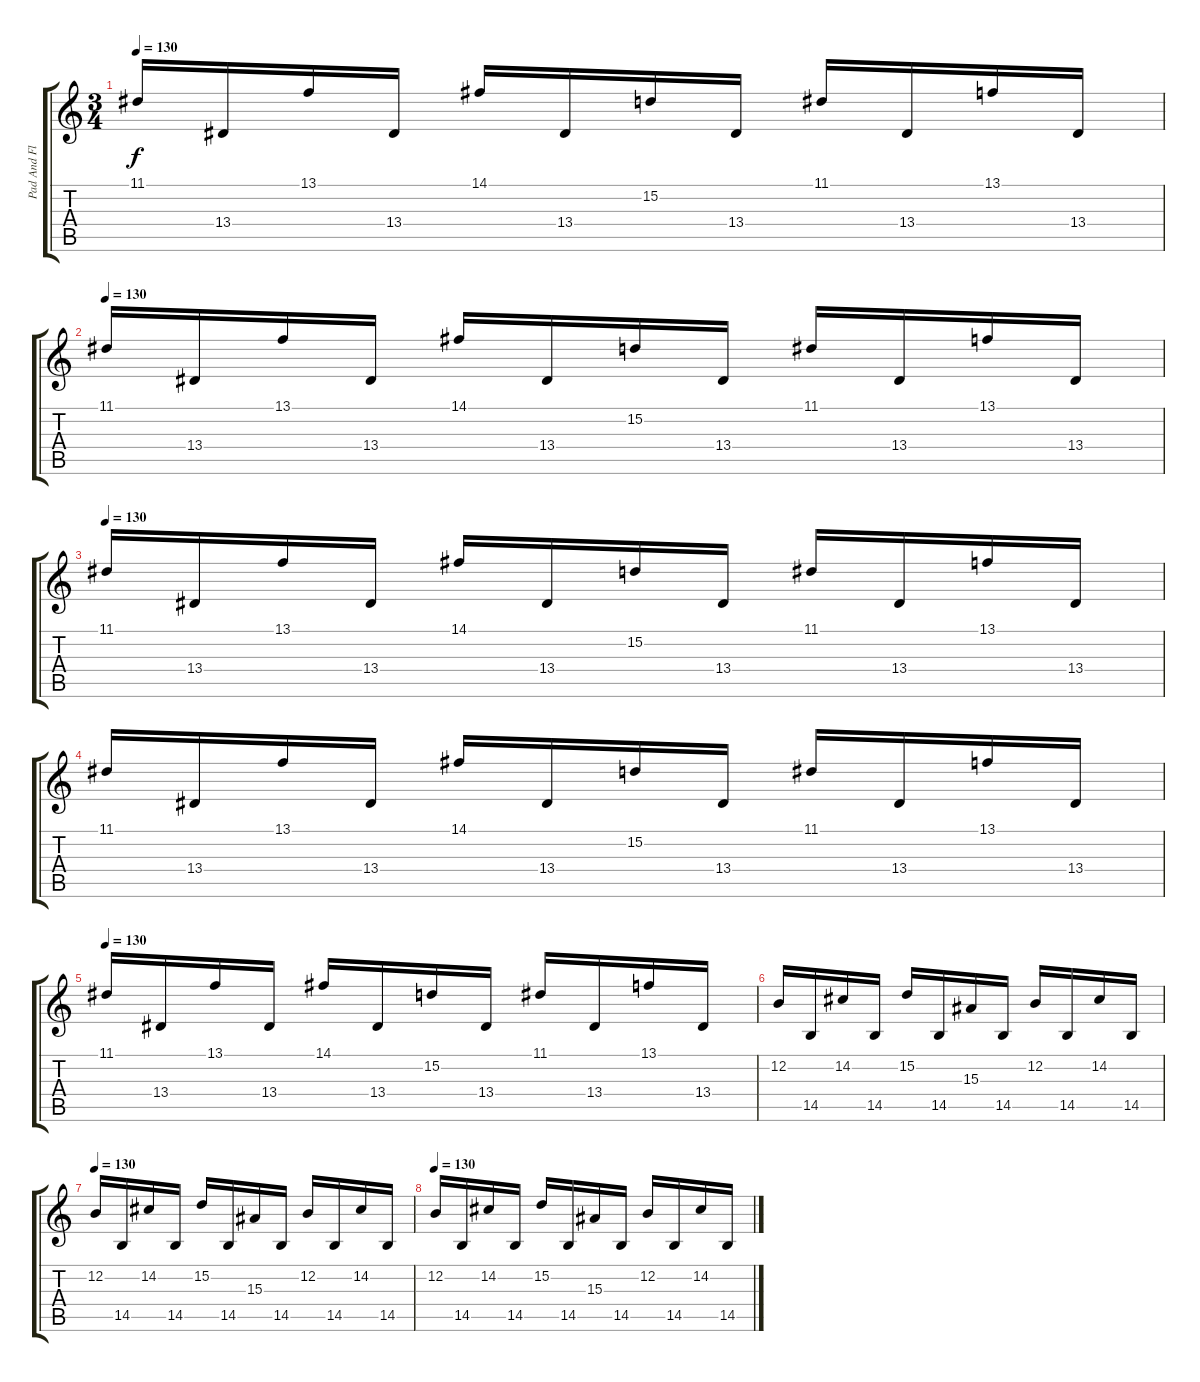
\track ("Pad And Flute" "Pad And Fl") {instrument pad1newage}
\staff {score tabs}
\tuning (E4 B3 G3 D3 A2 E2) {hide}
\ts (3 4)
\tempo 130
\clef g2
\ks c
11.1.16{dy f} 13.4.16 13.1.16 13.4.16 14.1.16 13.4.16 15.2.16 13.4.16 11.1.16 13.4.16 13.1.16 13.4.16 |
\tempo 130
11.1.16 13.4.16 13.1.16 13.4.16 14.1.16 13.4.16 15.2.16 13.4.16 11.1.16 13.4.16 13.1.16 13.4.16 |
\tempo 130
11.1.16 13.4.16 13.1.16 13.4.16 14.1.16 13.4.16 15.2.16 13.4.16 11.1.16 13.4.16 13.1.16 13.4.16 |
11.1.16 13.4.16 13.1.16 13.4.16 14.1.16 13.4.16 15.2.16 13.4.16 11.1.16 13.4.16 13.1.16 13.4.16 |
\tempo 130
11.1.16 13.4.16 13.1.16 13.4.16 14.1.16 13.4.16 15.2.16 13.4.16 11.1.16 13.4.16 13.1.16 13.4.16 |
12.2.16 14.5.16 14.2.16 14.5.16 15.2.16 14.5.16 15.3.16 14.5.16 12.2.16 14.5.16 14.2.16 14.5.16 |
\tempo 130
12.2.16 14.5.16 14.2.16 14.5.16 15.2.16 14.5.16 15.3.16 14.5.16 12.2.16 14.5.16 14.2.16 14.5.16 |
\tempo 130
12.2.16 14.5.16 14.2.16 14.5.16 15.2.16 14.5.16 15.3.16 14.5.16 12.2.16 14.5.16 14.2.16 14.5.16
